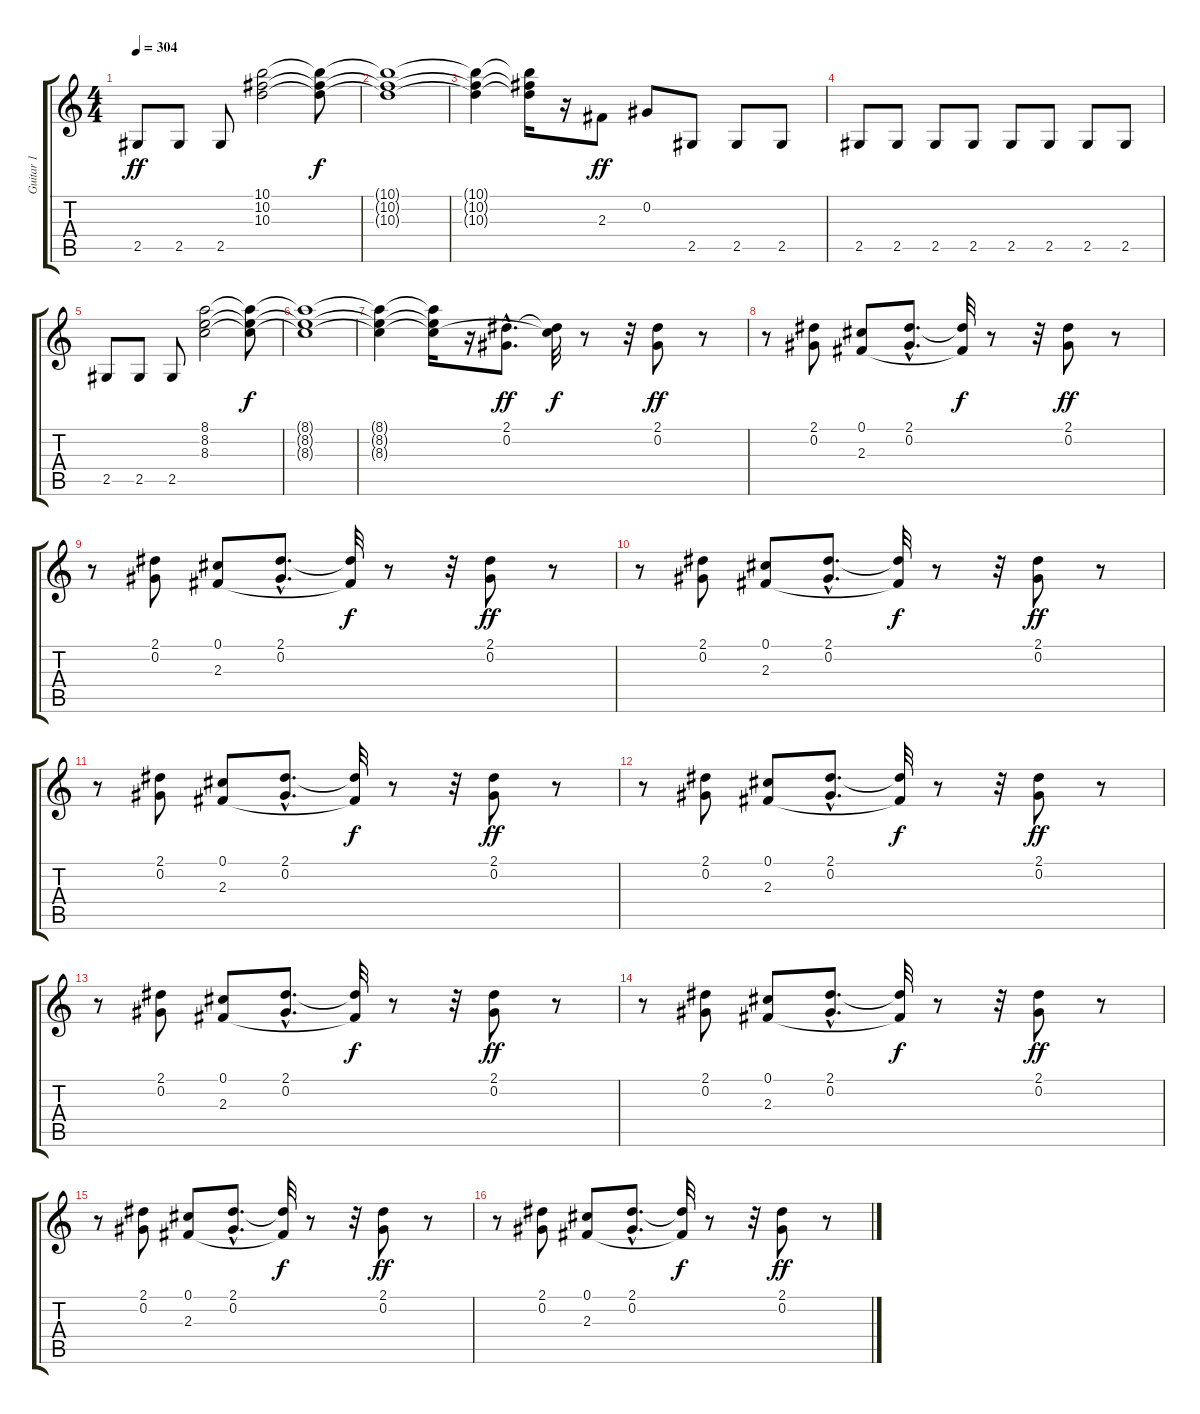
\track ("Guitar 1" "Guitar 1") {instrument overdrivenguitar}
\staff {score tabs}
\tuning (Db4 Ab3 E3 B2 Gb2 Db2) {hide}
\ts (4 4)
\tempo 304
\clef g2
\ks c
2.5.8{dy ff} 2.5.8 2.5.8 (10.1 10.2 10.3).2{instrument distortionguitar} (10.1{t} 10.2{t} 10.3{t}).8{dy f} |
(10.1{t} 10.2{t} 10.3{t}).1 |
(10.1{t} 10.2{t} 10.3{t}).4 (10.1{t} 10.2{t} 10.3{t}).16 r.16 2.3.8{dy ff} 0.2.8 2.5.8{instrument overdrivenguitar} 2.5.8 2.5.8 |
2.5.8 2.5.8 2.5.8 2.5.8 2.5.8 2.5.8 2.5.8 2.5.8 |
2.5.8 2.5.8 2.5.8 (8.1 8.2 8.3).2{instrument distortionguitar} (8.1{t} 8.2{t} 8.3{t}).8{dy f} |
(8.1{t} 8.2{t} 8.3{t}).1 |
(8.1{t} 8.2{t} 8.3{t}).4 (8.1{t} 8.2{t} 8.3{t}).16 r.16 (2.1{hac} 0.2{hac}).8{d dy ff} (2.1{t} 8.3{t}).32{dy f} r.8 r.32 (2.1 0.2).8{dy ff} r.8 |
r.8 (2.1 0.2).8 (0.1 2.3).8 (2.1{hac} 0.2{hac}).8{d} (2.1{t} 2.3{t}).32{dy f} r.8 r.32 (2.1 0.2).8{dy ff} r.8 |
r.8 (2.1 0.2).8 (0.1 2.3).8 (2.1{hac} 0.2{hac}).8{d} (2.1{t} 2.3{t}).32{dy f} r.8 r.32 (2.1 0.2).8{dy ff} r.8 |
r.8 (2.1 0.2).8 (0.1 2.3).8 (2.1{hac} 0.2{hac}).8{d} (2.1{t} 2.3{t}).32{dy f} r.8 r.32 (2.1 0.2).8{dy ff} r.8 |
r.8 (2.1 0.2).8 (0.1 2.3).8 (2.1{hac} 0.2{hac}).8{d} (2.1{t} 2.3{t}).32{dy f} r.8 r.32 (2.1 0.2).8{dy ff} r.8 |
r.8 (2.1 0.2).8 (0.1 2.3).8 (2.1{hac} 0.2{hac}).8{d} (2.1{t} 2.3{t}).32{dy f} r.8 r.32 (2.1 0.2).8{dy ff} r.8 |
r.8 (2.1 0.2).8 (0.1 2.3).8 (2.1{hac} 0.2{hac}).8{d} (2.1{t} 2.3{t}).32{dy f} r.8 r.32 (2.1 0.2).8{dy ff} r.8 |
r.8 (2.1 0.2).8 (0.1 2.3).8 (2.1{hac} 0.2{hac}).8{d} (2.1{t} 2.3{t}).32{dy f} r.8 r.32 (2.1 0.2).8{dy ff} r.8 |
r.8 (2.1 0.2).8 (0.1 2.3).8 (2.1{hac} 0.2{hac}).8{d} (2.1{t} 2.3{t}).32{dy f} r.8 r.32 (2.1 0.2).8{dy ff} r.8 |
r.8 (2.1 0.2).8 (0.1 2.3).8 (2.1{hac} 0.2{hac}).8{d} (2.1{t} 2.3{t}).32{dy f} r.8 r.32 (2.1 0.2).8{dy ff} r.8
